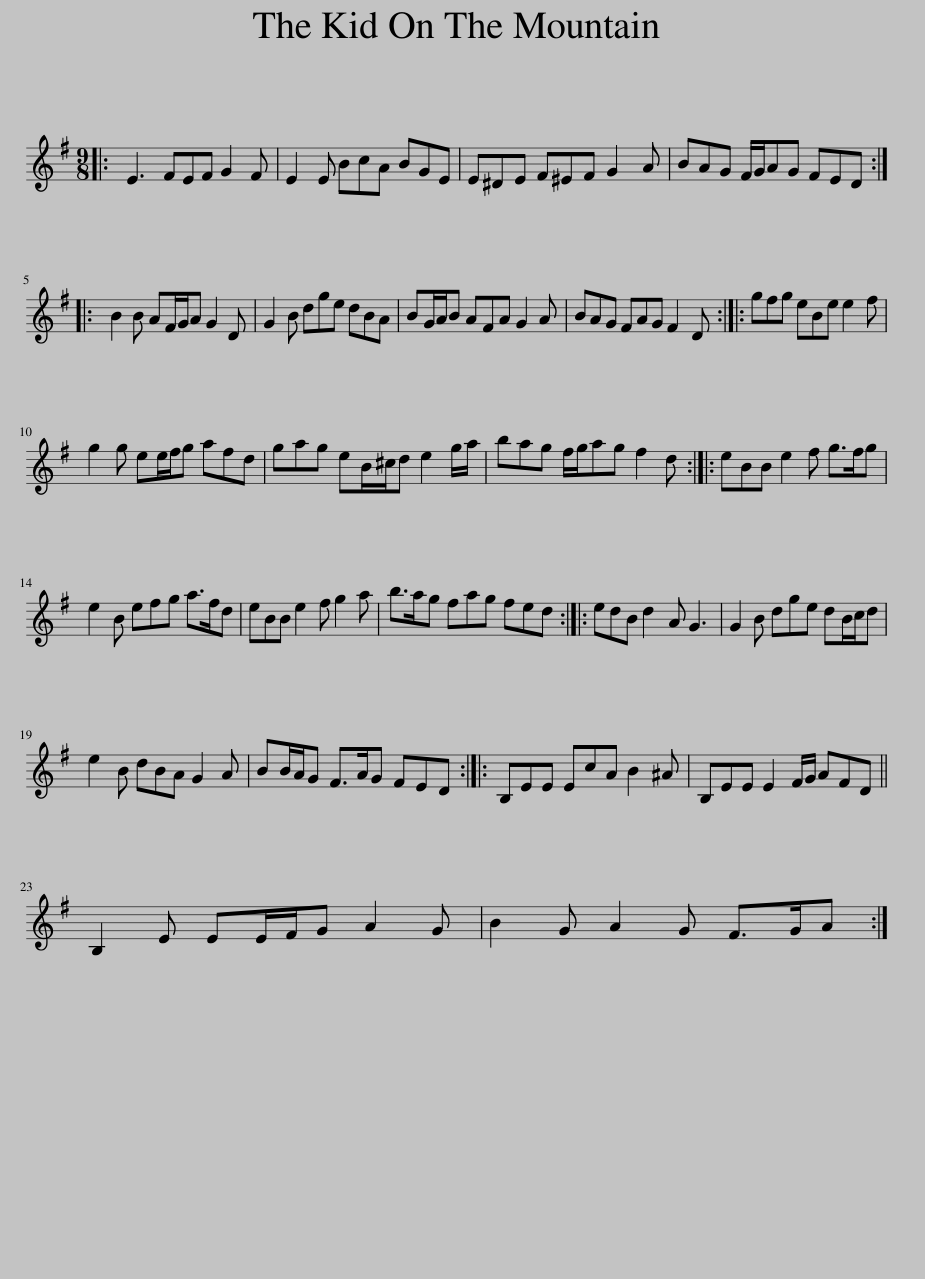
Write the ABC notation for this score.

X:1
L:1/8
M:9/8
I:linebreak $
K:Emin
V:1 treble
V:1
|: E3 FEF G2 F | E2 E BcA BGE | E^DE F^EF G2 A | BAG F/G/AG FED ::$ B2 B AF/G/A G2 D | %5
 G2 B dge dBA | BG/A/B AFA G2 A | BAG FAG F2 D :: gfg eBe e2 f |$ g2 g ee/f/g afd | %10
 gag eB/^c/d e2 g/a/ | bag f/g/ag f2 d :: eBB e2 f g>fg |$ e2 B efg a>fd | eBB e2 f g2 a | %15
 b>ag fag fed :: edB d2 A G3 | G2 B dge dB/c/d |$ e2 B dBA G2 A | BB/A/G F>AG FED :: %20
 B,EE EcA B2 ^A | B,EE E2 F/G/ AFD ||$ B,2 E EE/F/G A2 G | B2 G A2 G F>GA :| %24
